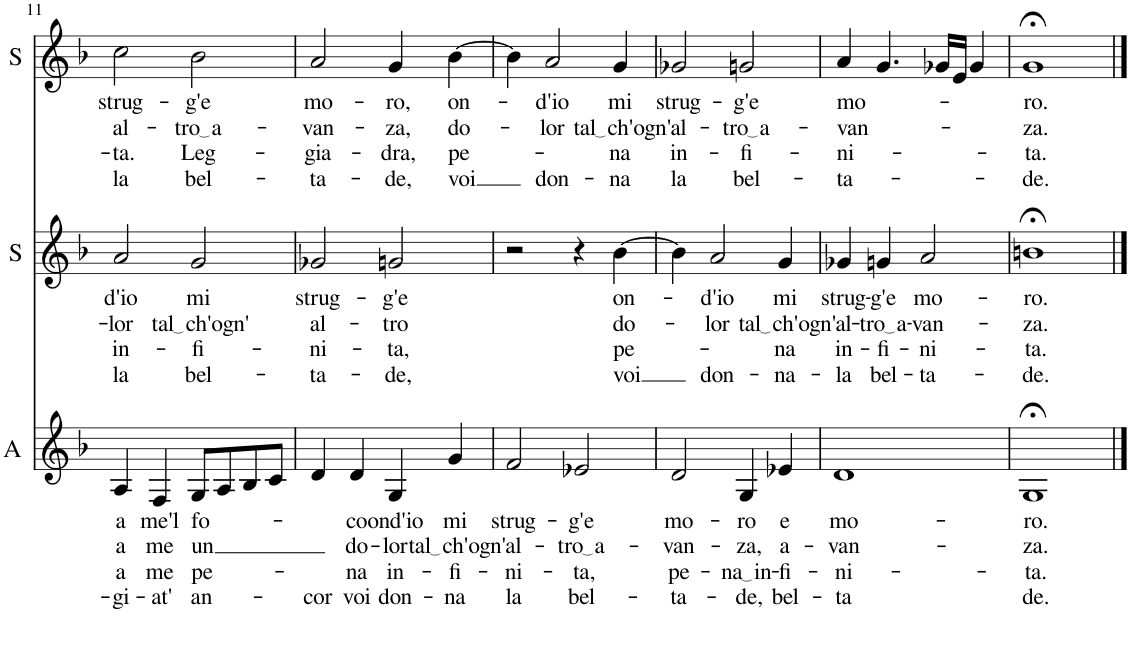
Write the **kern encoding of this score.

**kern	**text	**text	**text	**text	**text	**kern	**text	**text	**text	**text	**kern	**text	**text	**text	**text
*part3	*part3	*part3	*part3	*part3	*part3	*part2	*part2	*part2	*part2	*part2	*part1	*part1	*part1	*part1	*part1
*staff3	*staff3	*staff3	*staff3	*staff3	*staff3	*staff2	*staff2	*staff2	*staff2	*staff2	*staff1	*staff1	*staff1	*staff1	*staff1
*I"A	*	*	*	*	*	*I"S	*	*	*	*	*I"S	*	*	*	*
*I'A	*	*	*	*	*	*I'S	*	*	*	*	*I'S	*	*	*	*
!!LO:PB:g=z
*clefG2	*	*	*	*	*	*clefG2	*	*	*	*	*clefG2	*	*	*	*
*k[b-]	*	*	*	*	*	*k[b-]	*	*	*	*	*k[b-]	*	*	*	*
*M2/2	*	*	*	*	*	*M2/2	*	*	*	*	*M2/2	*	*	*	*
*met(c)	*	*	*	*	*	*met(c)	*	*	*	*	*met(c)	*	*	*	*
=11	=11	=11	=11	=11	=11	=11	=11	=11	=11	=11	=11	=11	=11	=11	=11
!	!	!LO:LY:b	!LO:LY:b	!LO:LY:b	!LO:LY:b	!	!LO:LY:b	!LO:LY:b	!LO:LY:b	!LO:LY:b	!	!LO:LY:b	!LO:LY:b	!LO:LY:b	!LO:LY:b
4A/	.	a	a	a	-gi-	2a/	d'io	-lor	in-	la	2cc\	strug-	al-	-ta.	la
!	!	!LO:LY:b	!LO:LY:b	!LO:LY:b	!LO:LY:b	!	!	!	!	!	!	!	!	!	!
4F/	.	me'l	me	me	-at'	.	.	.	.	.	.	.	.	.	.
!	!	!LO:LY:b	!LO:LY:b	!LO:LY:b	!LO:LY:b	!	!LO:LY:b	!LO:LY:b	!LO:LY:b	!LO:LY:b	!	!LO:LY:b	!LO:LY:b	!LO:LY:b	!LO:LY:b
8G/L	.	fo-	un	pe-	an-	2g/	mi	tal ch'ogn'	-fi-	bel-	2b-\	-g'e	tro a	Leg-	bel-
8A/	.	.	.	.	.	.	.	.	.	.	.	.	.	.	.
8B-/	.	.	.	.	.	.	.	.	.	.	.	.	.	.	.
8c/J	.	.	.	.	.	.	.	.	.	.	.	.	.	.	.
=12	=12	=12	=12	=12	=12	=12	=12	=12	=12	=12	=12	=12	=12	=12	=12
!	!	!	!	!	!LO:LY:b	!	!LO:LY:b	!LO:LY:b	!LO:LY:b	!LO:LY:b	!	!LO:LY:b	!LO:LY:b	!LO:LY:b	!LO:LY:b
4d/	.	.	.	.	-cor	2g-X/	strug-	al-	-ni-	-ta-	2a/	mo-	-van-	-gia-	-ta-
!	!	!LO:LY:b	!LO:LY:b	!LO:LY:b	!LO:LY:b	!	!	!	!	!	!	!	!	!	!
4d/	.	-co	do-	-na	voi	.	.	.	.	.	.	.	.	.	.
!	!	!LO:LY:b	!LO:LY:b	!LO:LY:b	!LO:LY:b	!	!LO:LY:b	!LO:LY:b	!LO:LY:b	!LO:LY:b	!	!LO:LY:b	!LO:LY:b	!LO:LY:b	!LO:LY:b
4G/	.	ond'io	-lor	in-	don-	2gn/	-g'e	-tro	-ta,	-de,	4g/	-ro,	-za,	-dra,	-de,
!	!	!LO:LY:b	!LO:LY:b	!LO:LY:b	!LO:LY:b	!	!	!	!	!	!	!LO:LY:b	!LO:LY:b	!LO:LY:b	!LO:LY:b
4g/	.	mi	tal ch'ogn'	-fi-	-na	.	.	.	.	.	[4b-\	on-	do-	pe-	voi
=13	=13	=13	=13	=13	=13	=13	=13	=13	=13	=13	=13	=13	=13	=13	=13
!	!	!LO:LY:b	!LO:LY:b	!LO:LY:b	!LO:LY:b	!	!	!	!	!	!	!	!	!	!
2f/	.	strug-	al-	-ni-	la	2r	.	.	.	.	4b-\]	.	.	.	.
!	!	!	!	!	!	!	!	!	!	!	!	!LO:LY:b	!LO:LY:b	!	!LO:LY:b
.	.	.	.	.	.	.	.	.	.	.	2a/	-d'io	-lor	.	don-
!	!	!LO:LY:b	!LO:LY:b	!LO:LY:b	!LO:LY:b	!	!	!	!	!	!	!	!	!	!
2e-X/	.	-g'e	tro a	-ta,	bel-	4r	.	.	.	.	.	.	.	.	.
!	!	!	!	!	!	!	!LO:LY:b	!LO:LY:b	!LO:LY:b	!LO:LY:b	!	!LO:LY:b	!LO:LY:b	!LO:LY:b	!LO:LY:b
.	.	.	.	.	.	[4b-\	-on-	do-	pe-	voi	4g/	mi	tal ch'ogn'	-na	-na
=14	=14	=14	=14	=14	=14	=14	=14	=14	=14	=14	=14	=14	=14	=14	=14
!	!	!LO:LY:b	!LO:LY:b	!LO:LY:b	!LO:LY:b	!	!	!	!	!	!	!LO:LY:b	!LO:LY:b	!LO:LY:b	!LO:LY:b
2d/	.	mo-	-van-	pe-	-ta-	4b-\]	.	.	.	.	2g-X/	strug-	al-	in-	la
!	!	!	!	!	!	!	!LO:LY:b	!LO:LY:b	!	!LO:LY:b	!	!	!	!	!
.	.	.	.	.	.	2a/	-d'io	-lor	.	don-	.	.	.	.	.
!	!	!LO:LY:b	!LO:LY:b	!LO:LY:b	!LO:LY:b	!	!	!	!	!	!	!LO:LY:b	!LO:LY:b	!LO:LY:b	!LO:LY:b
4G/	.	-ro	-za,	na in	-de,	.	.	.	.	.	2gn/	-g'e	tro a	-fi-	bel-
!	!	!LO:LY:b	!LO:LY:b	!LO:LY:b	!LO:LY:b	!	!LO:LY:b	!LO:LY:b	!LO:LY:b	!LO:LY:b	!	!	!	!	!
4e-X/	.	e	a-	-fi-	bel-	4g/	mi	tal ch'ogn'	-na	-na-	.	.	.	.	.
=15	=15	=15	=15	=15	=15	=15	=15	=15	=15	=15	=15	=15	=15	=15	=15
!	!	!LO:LY:b	!LO:LY:b	!LO:LY:b	!LO:LY:b	!	!LO:LY:b	!LO:LY:b	!LO:LY:b	!LO:LY:b	!	!LO:LY:b	!LO:LY:b	!LO:LY:b	!LO:LY:b
1d	.	mo-	-van-	-ni-	-ta	4g-X/	strug-	al-	in-	-la	4a/	mo-	-van-	-ni-	-ta-
!	!	!	!	!	!	!	!LO:LY:b	!LO:LY:b	!LO:LY:b	!LO:LY:b	!	!	!	!	!
.	.	.	.	.	.	4gn/	-g'e	tro a	-fi-	bel-	4.g/	.	.	.	.
!	!	!	!	!	!	!	!LO:LY:b	!LO:LY:b	!LO:LY:b	!LO:LY:b	!	!	!	!	!
.	.	.	.	.	.	2a/	mo-	-van-	-ni-	-ta-	.	.	.	.	.
.	.	.	.	.	.	.	.	.	.	.	16g-X/LL	.	.	.	.
.	.	.	.	.	.	.	.	.	.	.	16e/JJ	.	.	.	.
.	.	.	.	.	.	.	.	.	.	.	4g-/	.	.	.	.
=16	=16	=16	=16	=16	=16	=16	=16	=16	=16	=16	=16	=16	=16	=16	=16
!	!	!LO:LY:b	!LO:LY:b	!LO:LY:b	!LO:LY:b	!	!LO:LY:b	!LO:LY:b	!LO:LY:b	!LO:LY:b	!	!LO:LY:b	!LO:LY:b	!LO:LY:b	!LO:LY:b
1G;<	.	-ro.	-za.	-ta.	de.	1bn;<	-ro.	-za.	-ta.	-de.	1g;<	-ro.	-za.	-ta.	-de.
==	==	==	==	==	==	==	==	==	==	==	==	==	==	==	==
*-	*-	*-	*-	*-	*-	*-	*-	*-	*-	*-	*-	*-	*-	*-	*-
